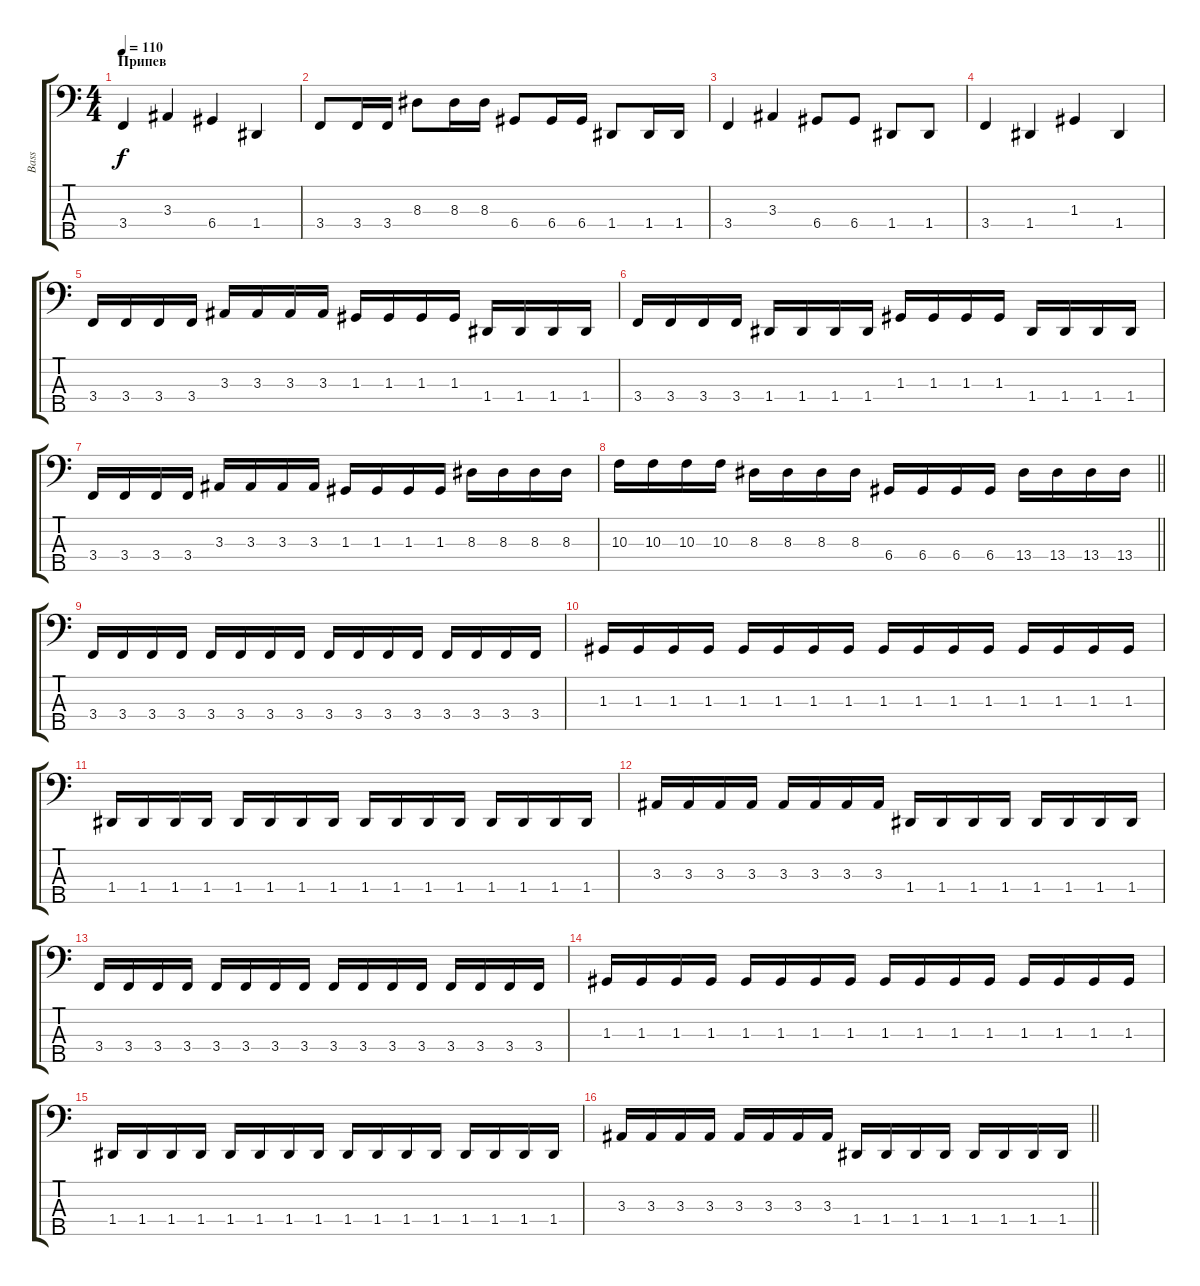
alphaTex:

\track ("Bass" "Bass") {instrument electricbasspick}
\staff {score tabs}
\tuning (F2 C2 G1 D1 A0) {hide}
\ts (4 4)
\section ("" "Припев")
\tempo 110
\clef f4
\ks c
3.4.4{dy f} 3.3.4 6.4.4 1.4.4 |
3.4.8 3.4.16 3.4.16 8.3.8 8.3.16 8.3.16 6.4.8 6.4.16 6.4.16 1.4.8 1.4.16 1.4.16 |
3.4.4 3.3.4 6.4.8 6.4.8 1.4.8 1.4.8 |
3.4.4 1.4.4 1.3.4 1.4.4 |
3.4.16 3.4.16 3.4.16 3.4.16 3.3.16 3.3.16 3.3.16 3.3.16 1.3.16 1.3.16 1.3.16 1.3.16 1.4.16 1.4.16 1.4.16 1.4.16 |
3.4.16 3.4.16 3.4.16 3.4.16 1.4.16 1.4.16 1.4.16 1.4.16 1.3.16 1.3.16 1.3.16 1.3.16 1.4.16 1.4.16 1.4.16 1.4.16 |
3.4.16 3.4.16 3.4.16 3.4.16 3.3.16 3.3.16 3.3.16 3.3.16 1.3.16 1.3.16 1.3.16 1.3.16 8.3.16 8.3.16 8.3.16 8.3.16 |
\barLineRight lightlight
10.3.16 10.3.16 10.3.16 10.3.16 8.3.16 8.3.16 8.3.16 8.3.16 6.4.16 6.4.16 6.4.16 6.4.16 13.4.16 13.4.16 13.4.16 13.4.16 |
3.4.16 3.4.16 3.4.16 3.4.16 3.4.16 3.4.16 3.4.16 3.4.16 3.4.16 3.4.16 3.4.16 3.4.16 3.4.16 3.4.16 3.4.16 3.4.16 |
1.3.16 1.3.16 1.3.16 1.3.16 1.3.16 1.3.16 1.3.16 1.3.16 1.3.16 1.3.16 1.3.16 1.3.16 1.3.16 1.3.16 1.3.16 1.3.16 |
1.4.16 1.4.16 1.4.16 1.4.16 1.4.16 1.4.16 1.4.16 1.4.16 1.4.16 1.4.16 1.4.16 1.4.16 1.4.16 1.4.16 1.4.16 1.4.16 |
3.3.16 3.3.16 3.3.16 3.3.16 3.3.16 3.3.16 3.3.16 3.3.16 1.4.16 1.4.16 1.4.16 1.4.16 1.4.16 1.4.16 1.4.16 1.4.16 |
3.4.16 3.4.16 3.4.16 3.4.16 3.4.16 3.4.16 3.4.16 3.4.16 3.4.16 3.4.16 3.4.16 3.4.16 3.4.16 3.4.16 3.4.16 3.4.16 |
1.3.16 1.3.16 1.3.16 1.3.16 1.3.16 1.3.16 1.3.16 1.3.16 1.3.16 1.3.16 1.3.16 1.3.16 1.3.16 1.3.16 1.3.16 1.3.16 |
1.4.16 1.4.16 1.4.16 1.4.16 1.4.16 1.4.16 1.4.16 1.4.16 1.4.16 1.4.16 1.4.16 1.4.16 1.4.16 1.4.16 1.4.16 1.4.16 |
\barLineRight lightlight
3.3.16 3.3.16 3.3.16 3.3.16 3.3.16 3.3.16 3.3.16 3.3.16 1.4.16 1.4.16 1.4.16 1.4.16 1.4.16 1.4.16 1.4.16 1.4.16
